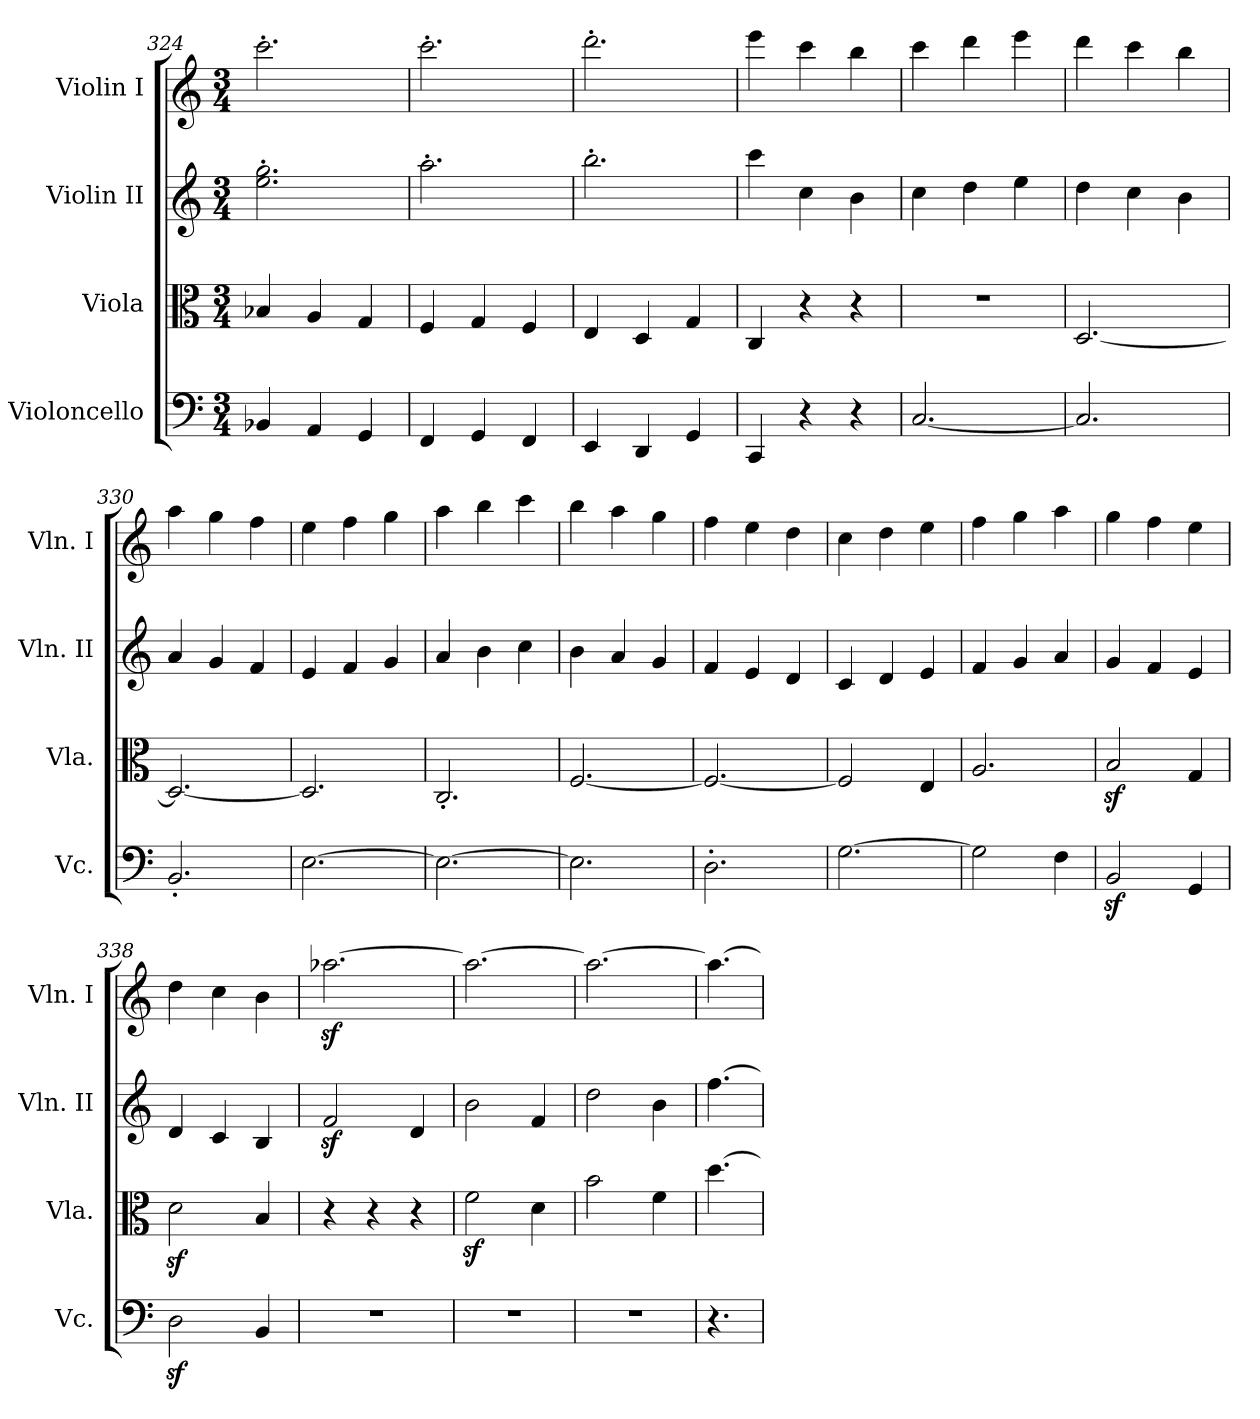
**kern	**kern	**kern	**kern
*part4	*part3	*part2	*part1
*staff4	*staff3	*staff2	*staff1
*I"Violoncello	*I"Viola	*I"Violin II	*I"Violin I
*I'Vc.	*I'Vla.	*I'Vln. II	*I'Vln. I
*clefF4	*clefC3	*clefG2	*clefG2
*k[]	*k[]	*k[]	*k[]
*C:	*C:	*C:	*C:
*M3/4	*M3/4	*M3/4	*M3/4
=324	=324	=324	=324
4BB-X/	4B-X/	2.ee\' 2.gg\'	2.ccc'\
4AA/	4A/	.	.
4GG/	4G/	.	.
=325	=325	=325	=325
4FF/	4F/	2.aa'\	2.ccc'\
4GG/	4G/	.	.
4FF/	4F/	.	.
=326	=326	=326	=326
4EE/	4E/	2.bb'\	2.ddd'\
4DD/	4D/	.	.
4GG/	4G/	.	.
=327	=327	=327	=327
4CC/	4C/	4ccc\	4eee\
4r	4r	4cc\	4ccc\
4r	4r	4b\	4bb\
=328	=328	=328	=328
[2.C/	2.r	4cc\	4ccc\
.	.	4dd\	4ddd\
.	.	4ee\	4eee\
=329	=329	=329	=329
2.C/]	[2.D/	4dd\	4ddd\
.	.	4cc\	4ccc\
.	.	4b\	4bb\
=330	=330	=330	=330
2.BB'/	2.D/_	4a/	4aa\
.	.	4g/	4gg\
.	.	4f/	4ff\
!!LO:LB:g=z
=331	=331	=331	=331
[2.E\	2.D/]	4e/	4ee\
.	.	4f/	4ff\
.	.	4g/	4gg\
=332	=332	=332	=332
2.E\_	2.C'/	4a/	4aa\
.	.	4b\	4bb\
.	.	4cc\	4ccc\
=333	=333	=333	=333
2.E\]	[2.F/	4b\	4bb\
.	.	4a/	4aa\
.	.	4g/	4gg\
=334	=334	=334	=334
2.D'\	2.F/_	4f/	4ff\
.	.	4e/	4ee\
.	.	4d/	4dd\
=335	=335	=335	=335
[2.G\	2F/]	4c/	4cc\
.	.	4d/	4dd\
.	4E/	4e/	4ee\
=336	=336	=336	=336
2G\]	2.A/	4f/	4ff\
.	.	4g/	4gg\
4F\	.	4a/	4aa\
=337	=337	=337	=337
2BBz</	2Bz</	4g/	4gg\
.	.	4f/	4ff\
4GG/	4G/	4e/	4ee\
=338	=338	=338	=338
2Dz<\	2dz<\	4d/	4dd\
.	.	4c/	4cc\
4BB/	4B/	4B/	4b\
!!LO:LB:g=z
=339	=339	=339	=339
2.r	4r	2fz</	[2.aa-Xz<\
.	4r	.	.
.	4r	4d/	.
=340	=340	=340	=340
2.r	2fz<\	2b\	2.aa-\_
.	4d\	4f/	.
=341	=341	=341	=341
2.r	2b\	2dd\	2.aa-\_
.	4f\	4b\	.
=342	=342	=342	=342
4.r	[4.dd\	[4.ff\	4.aa-\_
=	=	=	=
*-	*-	*-	*-
